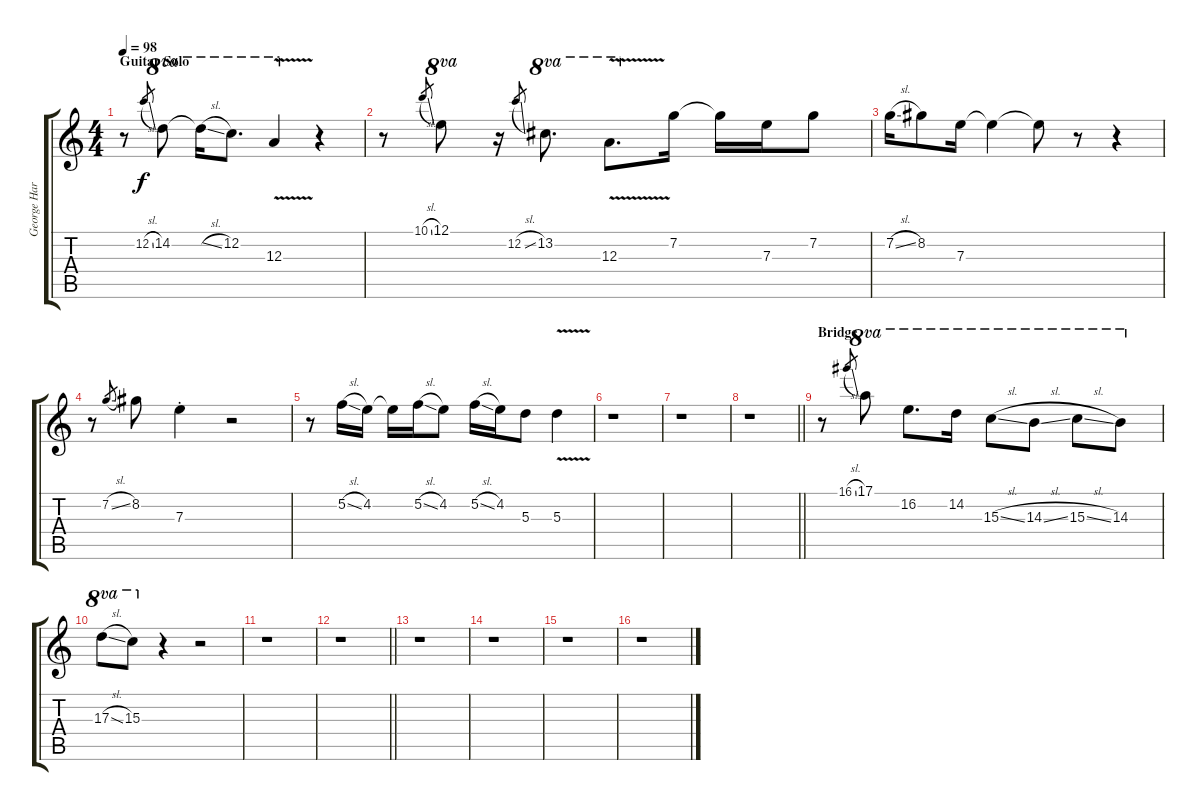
\track ("George Harrison - Electric Guitar w/ sli" "George Har") {instrument overdrivenguitar}
\staff {score tabs}
\tuning (E4 C4 A3 E3 A2 E2) {hide}
\ts (4 4)
\section ("" "Guitar Solo")
\tempo 98
\clef g2
\ks c
r.8{dy f} 12.2{sl}.8{gr} 14.2.8{ot 8va} 14.2{sl t}.16{ot 8va} 12.2.8{d ot 8va} 12.3{v}.4{ot 8va} r.4 |
r.8 10.1{sl}.8{gr} 12.1.8{ot 8va} r.16 12.2{sl}.8{gr} 13.2.8{d ot 8va} 12.3{v}.8{d ot 8va} 7.2.16 7.2{t}.16 7.3.16 7.2.8 |
7.2{sl}.16 8.2.8 7.3.16 7.3{t}.4 7.3{t}.8 r.8 r.4 |
r.8 7.2{sl}.8{gr} 8.2.8 7.3{st}.4 r.2 |
r.8 5.2{sl}.16 4.2.16 4.2{t}.16 5.2{sl}.16 4.2.8 5.2{sl}.16 4.2.16 5.3.8 5.3{v}.4 |
r.1 |
r.1 |
\barLineRight lightlight
r.1 |
\section ("" "Bridge")
r.8 16.1{sl}.8{gr} 17.1.8{ot 8va} 16.2.8{d ot 8va} 14.2.16{ot 8va} 15.3{sl}.8{ot 8va} 14.3{sl}.8{ot 8va} 15.3{sl}.8{ot 8va} 14.3.8{ot 8va} |
17.3{sl}.8{ot 8va} 15.3.8{ot 8va} r.4 r.2 |
r.1 |
\barLineRight lightlight
r.1 |
r.1 |
r.1 |
r.1 |
r.1
